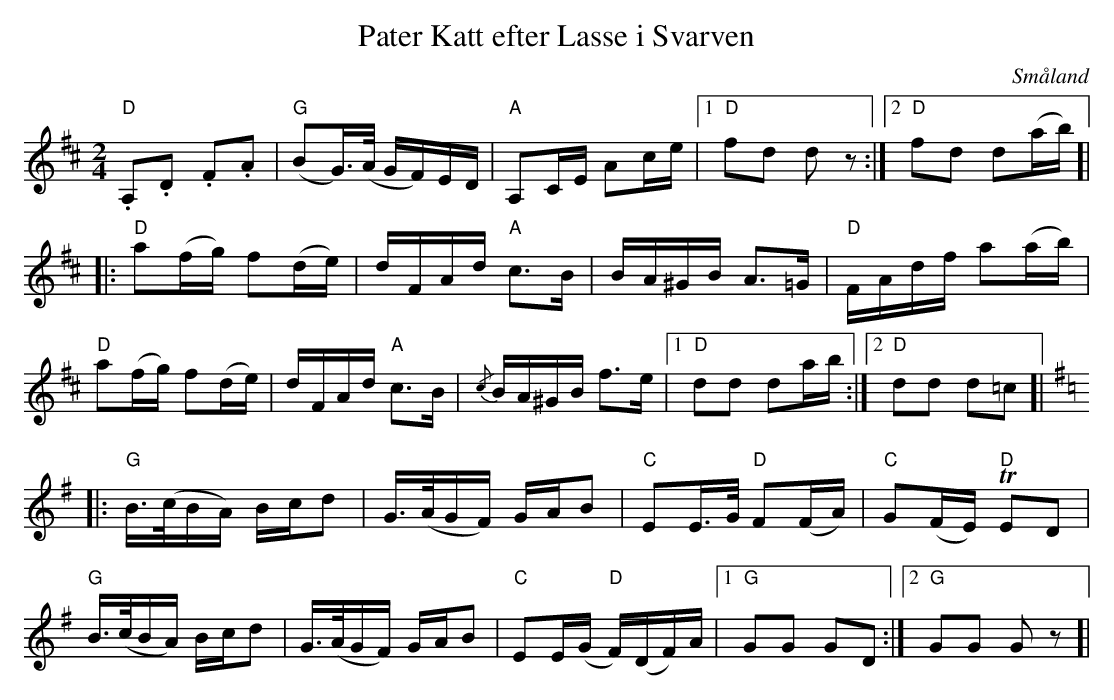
X:1
T:Pater Katt efter Lasse i Svarven
O:Småland
M:2/4
L:1/8
K:D
"D".A,.D .F.A|"G"(BG/>)(A/ G/F/)E/D/|"A"A,C/E/ Ac/e/|1"D"fd dz:|2"D"fd d(a/b/)]|
|:"D"a(f/g/) f(d/e/)|d/F/A/d/ "A"c>B|B/A/^G/B/ A>=G|"D"F/A/d/f/ a(a/b/)|
"D"a(f/g/) f(d/e/)|d/F/A/d/ "A"c>B|{/c}B/A/^G/B/ f>e|1"D"dd da/b/:|2"D"dd d=c]|
K:G
|:"G"B/>(c/B/A/) B/c/d|G/>(A/G/F/) G/A/B|"C"EE/>G/ "D"F(F/A/)|"C"G(F/E/) "D"TED|
"G"B/>(c/B/A/) B/c/d|G/>(A/G/F/) G/A/B|"C"EE/(G/ "D"F/)(D/F/)A/|1"G"GG GD:|2"G"GG Gz]|
